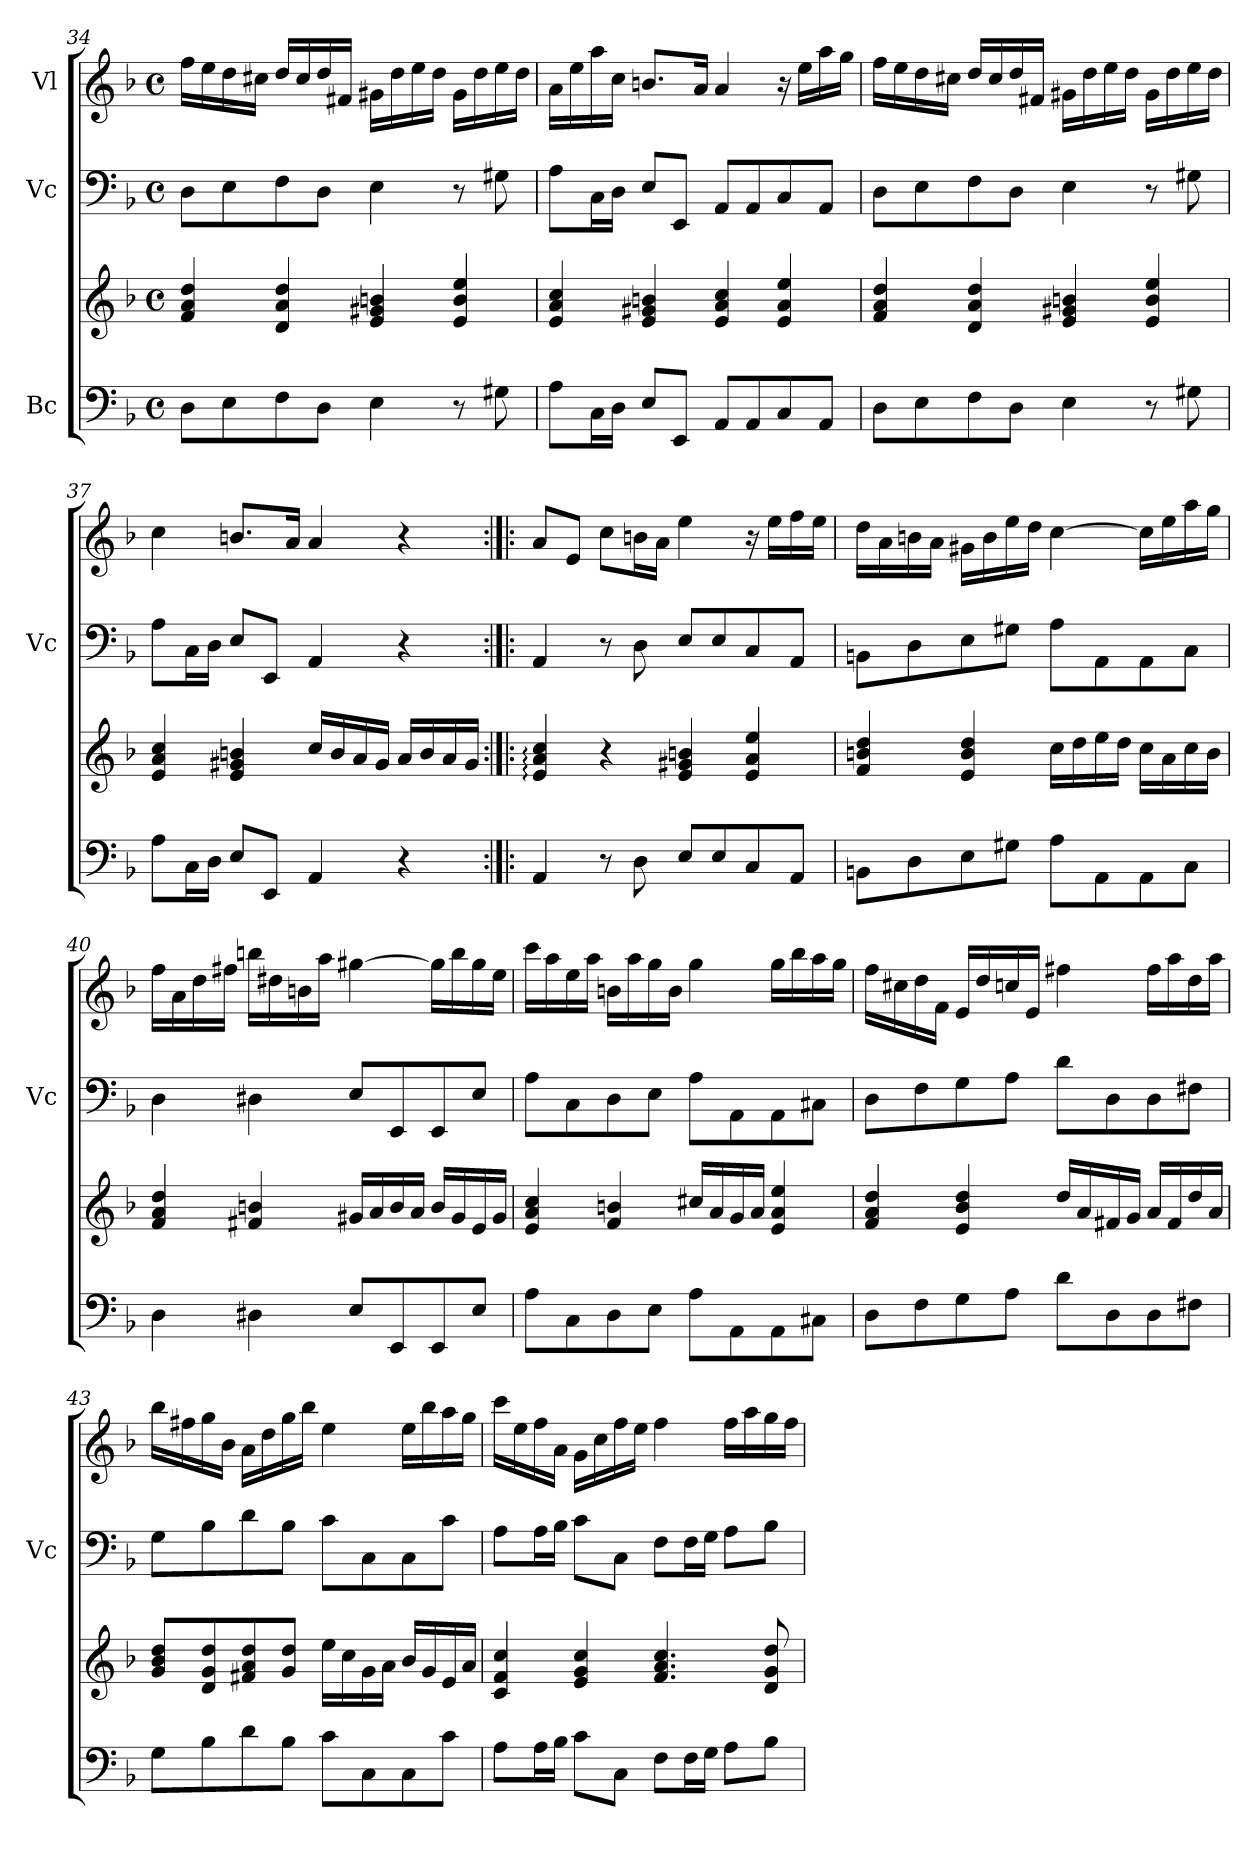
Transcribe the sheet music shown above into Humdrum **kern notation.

**kern	**kern	**kern	**kern
*part3	*part3	*part2	*part1
*staff4	*staff3	*staff2	*staff1
*I"Bc	*	*I"Vc	*I"Vl
*	*	*I'Vc	*
*clefF4	*clefG2	*clefF4	*clefG2
*k[b-]	*k[b-]	*k[b-]	*k[b-]
*M4/4	*M4/4	*M4/4	*M4/4
*met(c)	*met(c)	*met(c)	*met(c)
=34	=34	=34	=34
8D\L	4f/ 4a/ 4dd/	8D\L	16ff\LL
.	.	.	16ee\
8E\	.	8E\	16dd\
.	.	.	16cc#X\JJ
8F\	4d/ 4a/ 4dd/	8F\	16dd/LL
.	.	.	16cc#/
8D\J	.	8D\J	16dd/
.	.	.	16f#X/JJ
4E\	4e/ 4g#X/ 4bn/	4E\	16g#X\LL
.	.	.	16dd\
.	.	.	16ee\
.	.	.	16dd\JJ
8r	4e/ 4b/ 4ee/	8r	16g#\LL
.	.	.	16dd\
8G#X\	.	8G#X\	16ee\
.	.	.	16dd\JJ
!!LO:LB:g=z
=35	=35	=35	=35
8A\L	4e/ 4a/ 4cc/	8A\L	16a\LL
.	.	.	16ee\
16C\L	.	16C\L	16aa\
16D\JJ	.	16D\JJ	16cc\JJ
8E/L	4e/ 4g#X/ 4bn/	8E/L	8.bn/L
8EE/J	.	8EE/J	.
.	.	.	16a/Jk
8AA/L	4e/ 4a/ 4cc/	8AA/L	4a/
8AA/	.	8AA/	.
8C/	4e/ 4a/ 4ee/	8C/	16r
.	.	.	16ee\LL
8AA/J	.	8AA/J	16aa\
.	.	.	16gg\JJ
=36	=36	=36	=36
8D\L	4f/ 4a/ 4dd/	8D\L	16ff\LL
.	.	.	16ee\
8E\	.	8E\	16dd\
.	.	.	16cc#X\JJ
8F\	4d/ 4a/ 4dd/	8F\	16dd/LL
.	.	.	16cc#/
8D\J	.	8D\J	16dd/
.	.	.	16f#X/JJ
4E\	4e/ 4g#X/ 4bn/	4E\	16g#X\LL
.	.	.	16dd\
.	.	.	16ee\
.	.	.	16dd\JJ
8r	4e/ 4b/ 4ee/	8r	16g#\LL
.	.	.	16dd\
8G#X\	.	8G#X\	16ee\
.	.	.	16dd\JJ
=37	=37	=37	=37
8A\L	4e/ 4a/ 4cc/	8A\L	4cc\
16C\L	.	16C\L	.
16D\JJ	.	16D\JJ	.
8E/L	4e/ 4g#X/ 4bn/	8E/L	8.bn/L
8EE/J	.	8EE/J	.
.	.	.	16a/Jk
4AA/	16cc/LL	4AA/	4a/
.	16b/	.	.
.	16a/	.	.
.	16g#/JJ	.	.
4r	16a/LL	4r	4r
.	16b/	.	.
.	16a/	.	.
.	16g#/JJ	.	.
=38:|!|:	=38:|!|:	=38:|!|:	=38:|!|:
4AA/	4e/: 4a/: 4cc/:	4AA/	8a/L
.	.	.	8e/J
8r	4r	8r	8cc\L
8D\	.	8D\	16bn\L
.	.	.	16a\JJ
8E/L	4e/ 4g#X/ 4bn/	8E/L	4ee\
8E/	.	8E/	.
8C/	4e/ 4a/ 4ee/	8C/	16r
.	.	.	16ee\LL
8AA/J	.	8AA/J	16ff\
.	.	.	16ee\JJ
!!LO:LB:g=z
=39	=39	=39	=39
8BBn\L	4f/ 4bn/ 4dd/	8BBn\L	16dd\LL
.	.	.	16a\
8D\	.	8D\	16bn\
.	.	.	16a\JJ
8E\	4e/ 4b/ 4dd/	8E\	16g#X\LL
.	.	.	16b\
8G#X\J	.	8G#X\J	16ee\
.	.	.	16dd\JJ
8A\L	16cc\LL	8A\L	[4cc\
.	16dd\	.	.
8AA\	16ee\	8AA\	.
.	16dd\JJ	.	.
8AA\	16cc\LL	8AA\	16cc\LL]
.	16a\	.	16ee\
8C\J	16cc\	8C\J	16aa\
.	16b\JJ	.	16gg\JJ
=40	=40	=40	=40
4D\	4f/ 4a/ 4dd/	4D\	16ff\LL
.	.	.	16a\
.	.	.	16dd\
.	.	.	16ff#X\JJ
4D#X\	4f#X/ 4bn/	4D#X\	16bbn\LL
.	.	.	16dd#X\
.	.	.	16bn\
.	.	.	16aa\JJ
8E/L	16g#X/LL	8E/L	[4gg#X\
.	16a/	.	.
8EE/	16b/	8EE/	.
.	16a/JJ	.	.
8EE/	16b/LL	8EE/	16gg#\LL]
.	16g#/	.	16bb\
8E/J	16e/	8E/J	16gg#\
.	16g#/JJ	.	16ee\JJ
=41	=41	=41	=41
8A\L	4e/ 4a/ 4cc/	8A\L	16ccc\LL
.	.	.	16aa\
8C\	.	8C\	16ee\
.	.	.	16aa\JJ
8D\	4f/ 4bn/	8D\	16bn\LL
.	.	.	16aa\
8E\J	.	8E\J	16gg\
.	.	.	16b\JJ
8A\L	16cc#X/LL	8A\L	4gg\
.	16a/	.	.
8AA\	16g/	8AA\	.
.	16a/JJ	.	.
8AA\	4e/ 4a/ 4ee/	8AA\	16gg\LL
.	.	.	16bb-\
8C#X\J	.	8C#X\J	16aa\
.	.	.	16gg\JJ
!!LO:PB:g=z
=42	=42	=42	=42
8D\L	4f/ 4a/ 4dd/	8D\L	16ff\LL
.	.	.	16cc#X\
8F\	.	8F\	16dd\
.	.	.	16f\JJ
8G\	4e/ 4b-/ 4dd/	8G\	16e/LL
.	.	.	16dd/
8A\J	.	8A\J	16ccn/
.	.	.	16e/JJ
8d\L	16dd/LL	8d\L	4ff#X\
.	16a/	.	.
8D\	16f#X/	8D\	.
.	16g/JJ	.	.
8D\	16a/LL	8D\	16ff#\LL
.	16f#/	.	16aa\
8F#X\J	16dd/	8F#X\J	16dd\
.	16a/JJ	.	16aa\JJ
=43	=43	=43	=43
8G\L	8g/ 8b-/ 8dd/L	8G\L	16bb-\LL
.	.	.	16ff#X\
8B-\	8d/ 8g/ 8dd/	8B-\	16gg\
.	.	.	16b-\JJ
8d\	8f#X/ 8a/ 8dd/	8d\	16a\LL
.	.	.	16dd\
8B-\J	8g/ 8dd/J	8B-\J	16gg\
.	.	.	16bb-\JJ
8c\L	16ee\LL	8c\L	4ee\
.	16cc\	.	.
8C\	16g\	8C\	.
.	16a\JJ	.	.
8C\	16b-/LL	8C\	16ee\LL
.	16g/	.	16bb-\
8c\J	16e/	8c\J	16aa\
.	16a/JJ	.	16gg\JJ
=44	=44	=44	=44
8A\L	4c/ 4f/ 4cc/	8A\L	16ccc\LL
.	.	.	16ee\
16A\L	.	16A\L	16ff\
16B-\JJ	.	16B-\JJ	16a\JJ
8c\L	4e/ 4g/ 4cc/	8c\L	16g\LL
.	.	.	16cc\
8C\J	.	8C\J	16ff\
.	.	.	16ee\JJ
8F\L	4.f/ 4.a/ 4.cc/	8F\L	4ff\
16F\L	.	16F\L	.
16G\JJ	.	16G\JJ	.
8A\L	.	8A\L	16ff\LL
.	.	.	16aa\
8B-\J	8d/ 8g/ 8dd/	8B-\J	16gg\
.	.	.	16ff\JJ
=	=	=	=
*-	*-	*-	*-
